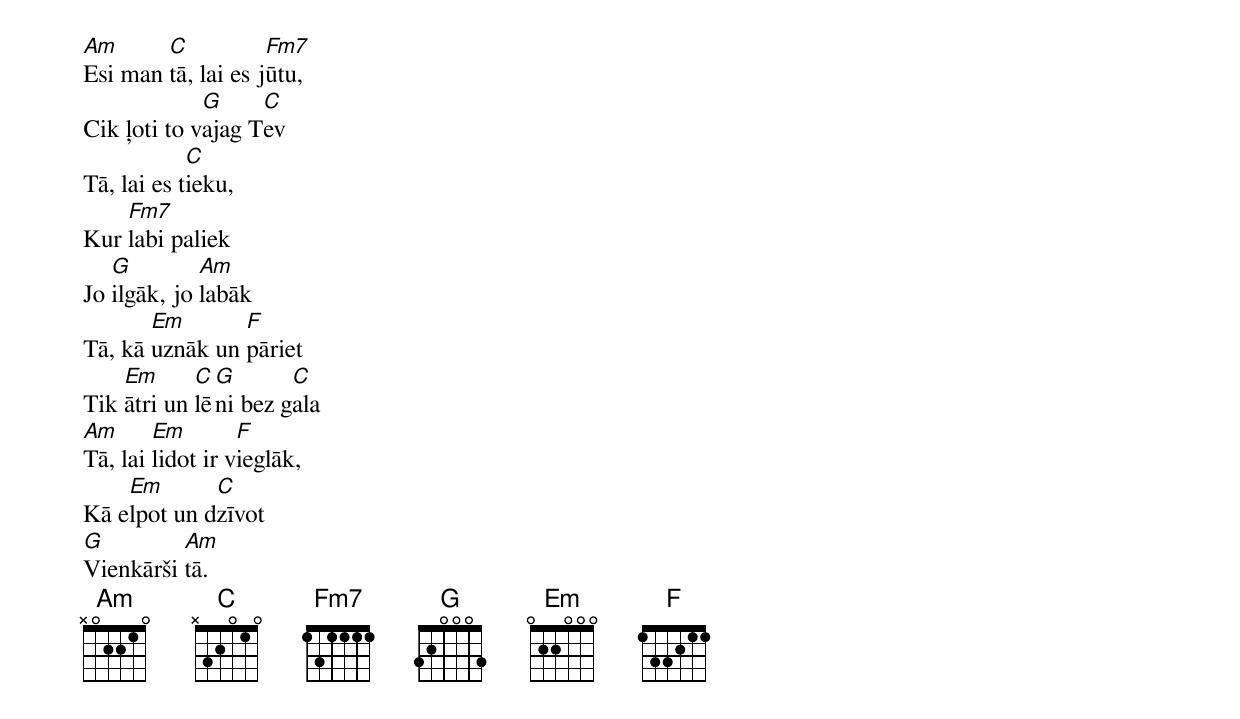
Am      C           Fm7
Esi man tā, lai es jūtu,
             G     C
Cik ļoti to vajag Tev
            C
Tā, lai es tieku,
    Fm7
Kur labi paliek
   G         Am
Jo ilgāk, jo labāk
       Em       F
Tā, kā uznāk un pāriet
    Em      C G       C
Tik ātri un lēni bez gala
Am      Em        F
Tā, lai lidot ir vieglāk,
    Em       C
Kā elpot un dzīvot
G         Am
Vienkārši tā.
